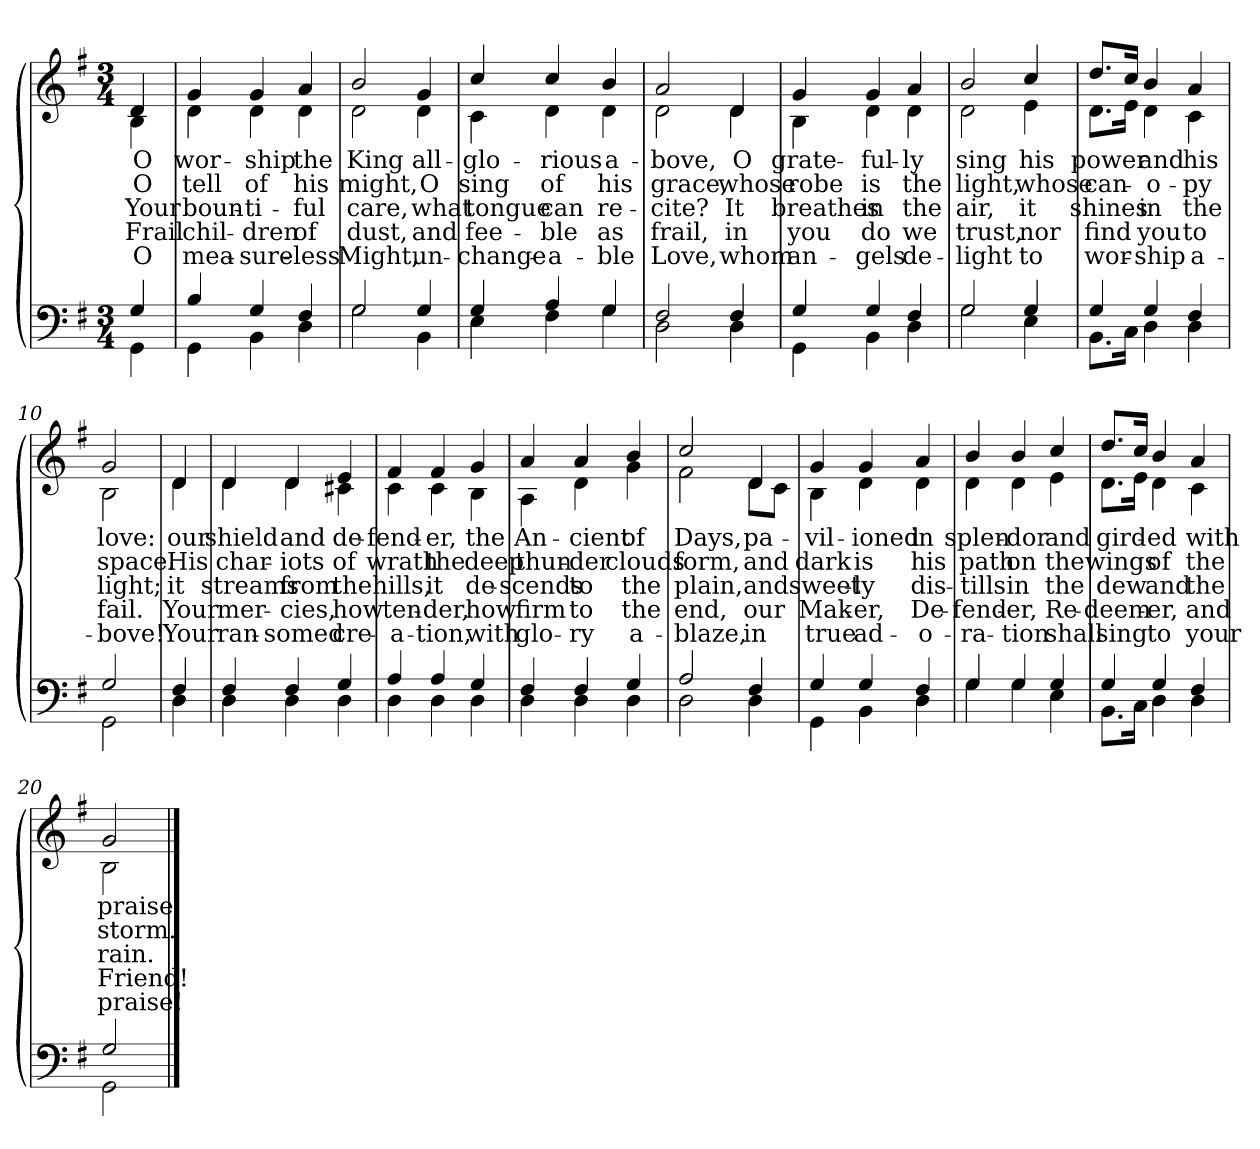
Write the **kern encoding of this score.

**kern	**kern	**text	**text	**text	**text	**text
*part2	*part1	*part1	*part1	*part1	*part1	*part1
*staff2	*staff1	*staff1	*staff1	*staff1	*staff1	*staff1
*clefF4	*clefG2	*	*	*	*	*
*k[f#]	*k[f#]	*	*	*	*	*
*M3/4	*M3/4	*	*	*	*	*
=1	=1	=1	=1	=1	=1	=1
*^	*	*	*	*	*	*
!	!	!LO:TX:b:i:t=Verse	!	!	!	!	!
!	!	!	!LO:LY:b	!LO:LY:b	!LO:LY:b	!LO:LY:b	!LO:LY:b
*	*	*^	*	*	*	*	*
4G/	4GG\	4d/	4B\	O	O	Your	Frail	O
=2	=2	=2	=2	=2	=2	=2	=2	=2
!	!	!	!	!LO:LY:b	!LO:LY:b	!LO:LY:b	!LO:LY:b	!LO:LY:b
4B/	4GG\	4g/	4d\	wor-	tell	boun-	chil-	mea-
!	!	!	!	!LO:LY:b	!LO:LY:b	!LO:LY:b	!LO:LY:b	!LO:LY:b
4G/	4BB\	4g/	4d\	-ship	of	-ti-	-dren	-sure-
!	!	!	!	!LO:LY:b	!LO:LY:b	!LO:LY:b	!LO:LY:b	!LO:LY:b
4F#/	4D\	4a/	4d\	the	his	-ful	of	-less
=3	=3	=3	=3	=3	=3	=3	=3	=3
!	!	!	!	!LO:LY:b	!LO:LY:b	!LO:LY:b	!LO:LY:b	!LO:LY:b
2G/	2G\	2b/	2d\	King	might,	care,	dust,	Might,
!	!	!	!	!LO:LY:b	!LO:LY:b	!LO:LY:b	!LO:LY:b	!LO:LY:b
4G/	4BB\	4g/	4d\	all--	O	what	and	un-
=4	=4	=4	=4	=4	=4	=4	=4	=4
!	!	!	!	!LO:LY:b	!LO:LY:b	!LO:LY:b	!LO:LY:b	!LO:LY:b
4G/	4E\	4cc/	4c\	-glo-	sing	tongue	fee-	-change-
!	!	!	!	!LO:LY:b	!LO:LY:b	!LO:LY:b	!LO:LY:b	!LO:LY:b
4A/	4F#\	4cc/	4d\	-rious	of	can	-ble	-a-
!	!	!	!	!LO:LY:b	!LO:LY:b	!LO:LY:b	!LO:LY:b	!LO:LY:b
4G/	4G\	4b/	4d\	a-	his	re-	as	-ble
=5	=5	=5	=5	=5	=5	=5	=5	=5
!	!	!	!	!LO:LY:b	!LO:LY:b	!LO:LY:b	!LO:LY:b	!LO:LY:b
2F#/	2D\	2a/	2d\	-bove,	grace,	-cite?	frail,	Love,
!!LO:LB:g=z	!!
=6-	=6-	=6-	=6-	=6-	=6-	=6-	=6-	=6-
!	!	!	!	!LO:LY:b	!LO:LY:b	!LO:LY:b	!LO:LY:b	!LO:LY:b
4F#/	4D\	4d/	4d\	O	whose	It	in	whom
=7	=7	=7	=7	=7	=7	=7	=7	=7
!	!	!	!	!LO:LY:b	!LO:LY:b	!LO:LY:b	!LO:LY:b	!LO:LY:b
4G/	4GG\	4g/	4B\	grate-	robe	breathes	you	an-
!	!	!	!	!LO:LY:b	!LO:LY:b	!LO:LY:b	!LO:LY:b	!LO:LY:b
4G/	4BB\	4g/	4d\	-ful-	is	in	do	-gels
!	!	!	!	!LO:LY:b	!LO:LY:b	!LO:LY:b	!LO:LY:b	!LO:LY:b
4F#/	4D\	4a/	4d\	-ly	the	the	we	de-
=8	=8	=8	=8	=8	=8	=8	=8	=8
!	!	!	!	!LO:LY:b	!LO:LY:b	!LO:LY:b	!LO:LY:b	!LO:LY:b
2G/	2G\	2b/	2d\	sing	light,	air,	trust,	-light
!	!	!	!	!LO:LY:b	!LO:LY:b	!LO:LY:b	!LO:LY:b	!LO:LY:b
4G/	4E\	4cc/	4e\	his	whose	it	nor	to
=9	=9	=9	=9	=9	=9	=9	=9	=9
!	!	!	!	!LO:LY:b	!LO:LY:b	!LO:LY:b	!LO:LY:b	!LO:LY:b
4G/	8.BB\L	8.dd/L	8.d\L	power	can-	shines	find	wor-
.	16C\Jk	16cc/Jk	16e\Jk	.	.	.	.	.
!	!	!	!	!LO:LY:b	!LO:LY:b	!LO:LY:b	!LO:LY:b	!LO:LY:b
4G/	4D\	4b/	4d\	and	-o-	in	you	-ship
!	!	!	!	!LO:LY:b	!LO:LY:b	!LO:LY:b	!LO:LY:b	!LO:LY:b
4F#/	4D\	4a/	4c\	his	-py	the	to	a-
=10	=10	=10	=10	=10	=10	=10	=10	=10
!	!	!	!	!LO:LY:b	!LO:LY:b	!LO:LY:b	!LO:LY:b	!LO:LY:b
2G/	2GG\	2g/	2B\	love:	space.	light;	fail.	-bove!
!!LO:LB:g=z	!!
=11	=11	=11	=11	=11	=11	=11	=11	=11
!	!	!	!	!LO:LY:b	!LO:LY:b	!LO:LY:b	!LO:LY:b	!LO:LY:b
4F#/	4D\	4d/	4d\	our	His	it	Your	Your
=12	=12	=12	=12	=12	=12	=12	=12	=12
!	!	!	!	!LO:LY:b	!LO:LY:b	!LO:LY:b	!LO:LY:b	!LO:LY:b
4F#/	4D\	4d/	4d\	shield	char-	streams	mer-	ran-
!	!	!	!	!LO:LY:b	!LO:LY:b	!LO:LY:b	!LO:LY:b	!LO:LY:b
4F#/	4D\	4d/	4d\	and	-iots	from	-cies,	-somed
!	!	!	!	!LO:LY:b	!LO:LY:b	!LO:LY:b	!LO:LY:b	!LO:LY:b
4G/	4D\	4e/	4c#X\	de-	of	the	how	cre-
=13	=13	=13	=13	=13	=13	=13	=13	=13
!	!	!	!	!LO:LY:b	!LO:LY:b	!LO:LY:b	!LO:LY:b	!LO:LY:b
4A/	4D\	4f#/	4c\	-fend-	wrath	hills,	ten-	-a-
!	!	!	!	!LO:LY:b	!LO:LY:b	!LO:LY:b	!LO:LY:b	!LO:LY:b
4A/	4D\	4f#/	4c\	-er,	the	it	-der,	-tion,
!	!	!	!	!LO:LY:b	!LO:LY:b	!LO:LY:b	!LO:LY:b	!LO:LY:b
4G/	4D\	4g/	4B\	the	deep	de-	how	with
=14	=14	=14	=14	=14	=14	=14	=14	=14
!	!	!	!	!LO:LY:b	!LO:LY:b	!LO:LY:b	!LO:LY:b	!LO:LY:b
4F#/	4D\	4a/	4A\	An-	thun-	-scends	firm	glo-
!	!	!	!	!LO:LY:b	!LO:LY:b	!LO:LY:b	!LO:LY:b	!LO:LY:b
4F#/	4D\	4a/	4d\	-cient	-der	to	to	-ry
!	!	!	!	!LO:LY:b	!LO:LY:b	!LO:LY:b	!LO:LY:b	!LO:LY:b
4G/	4D\	4b/	4g\	of	clouds	the	the	a-
=15	=15	=15	=15	=15	=15	=15	=15	=15
!	!	!	!	!LO:LY:b	!LO:LY:b	!LO:LY:b	!LO:LY:b	!LO:LY:b
2A/	2D\	2cc/	2f#\	Days,	form,	plain,	end,	-blaze,
!!LO:LB:g=z	!!
=16-	=16-	=16-	=16-	=16-	=16-	=16-	=16-	=16-
!	!	!	!	!LO:LY:b	!LO:LY:b	!LO:LY:b	!LO:LY:b	!LO:LY:b
4F#/	4D\	4d/	8d\L	pa-	and	and	our	in
.	.	.	8c\J	.	.	.	.	.
=17	=17	=17	=17	=17	=17	=17	=17	=17
!	!	!	!	!LO:LY:b	!LO:LY:b	!LO:LY:b	!LO:LY:b	!LO:LY:b
4G/	4GG\	4g/	4B\	-vil-	dark	sweet-	Mak-	true
!	!	!	!	!LO:LY:b	!LO:LY:b	!LO:LY:b	!LO:LY:b	!LO:LY:b
4G/	4BB\	4g/	4d\	-ioned	is	-ly	-er,	ad-
!	!	!	!	!LO:LY:b	!LO:LY:b	!LO:LY:b	!LO:LY:b	!LO:LY:b
4F#/	4D\	4a/	4d\	in	his	dis-	De-	-o-
=18	=18	=18	=18	=18	=18	=18	=18	=18
!	!	!	!	!LO:LY:b	!LO:LY:b	!LO:LY:b	!LO:LY:b	!LO:LY:b
4G/	4G\	4b/	4d\	splen-	path	-tills	-fend-	-ra-
!	!	!	!	!LO:LY:b	!LO:LY:b	!LO:LY:b	!LO:LY:b	!LO:LY:b
4G/	4G\	4b/	4d\	-dor	on	in	-er,	-tion
!	!	!	!	!LO:LY:b	!LO:LY:b	!LO:LY:b	!LO:LY:b	!LO:LY:b
4G/	4E\	4cc/	4e\	and	the	the	Re-	shall
=19	=19	=19	=19	=19	=19	=19	=19	=19
!	!	!	!	!LO:LY:b	!LO:LY:b	!LO:LY:b	!LO:LY:b	!LO:LY:b
4G/	8.BB\L	8.dd/L	8.d\L	gird-	wings	dew	-deem-	sing
.	16C\Jk	16cc/Jk	16e\Jk	.	.	.	.	.
!	!	!	!	!LO:LY:b	!LO:LY:b	!LO:LY:b	!LO:LY:b	!LO:LY:b
4G/	4D\	4b/	4d\	-ed	of	and	-er,	to
!	!	!	!	!LO:LY:b	!LO:LY:b	!LO:LY:b	!LO:LY:b	!LO:LY:b
4F#/	4D\	4a/	4c\	with	the	the	and	your
=20	=20	=20	=20	=20	=20	=20	=20	=20
!	!	!	!	!LO:LY:b	!LO:LY:b	!LO:LY:b	!LO:LY:b	!LO:LY:b
2G/	2GG\	2g/	2B\	praise.	storm.	rain.	Friend!	praise!
*v	*v	*	*	*	*	*	*	*
*	*v	*v	*	*	*	*	*
==	==	==	==	==	==	==
*-	*-	*-	*-	*-	*-	*-
